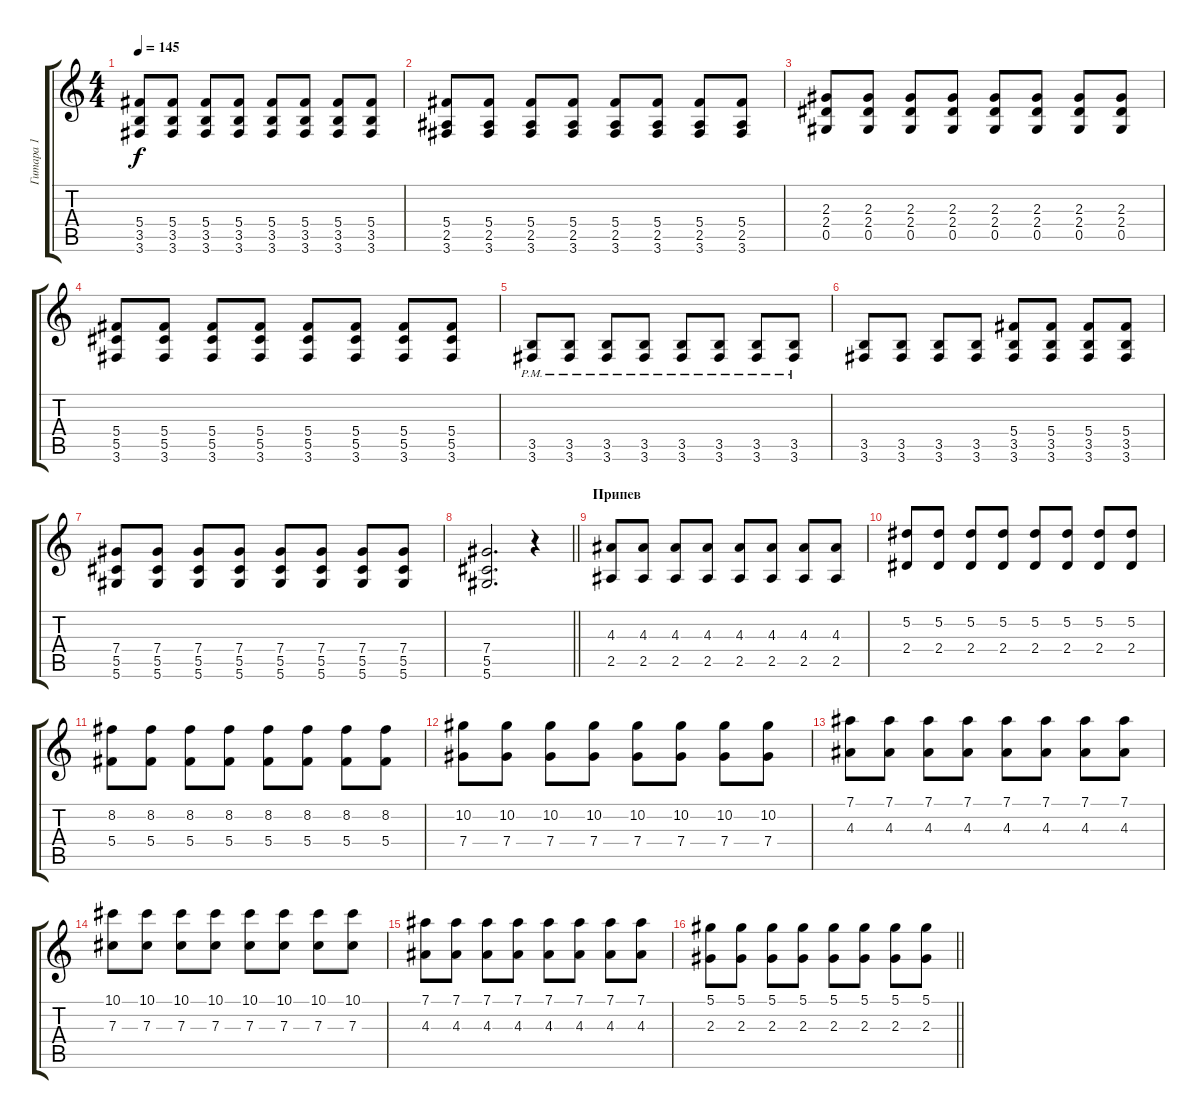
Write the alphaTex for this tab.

\track ("Гитара 1" "Гитара 1") {instrument distortionguitar}
\staff {score tabs}
\tuning (Eb4 Bb3 Gb3 Db3 Ab2 Eb2) {hide}
\ts (4 4)
\tempo 145
\clef g2
\ks c
(5.4 3.5 3.6).8{dy f} (5.4 3.5 3.6).8 (5.4 3.5 3.6).8 (5.4 3.5 3.6).8 (5.4 3.5 3.6).8 (5.4 3.5 3.6).8 (5.4 3.5 3.6).8 (5.4 3.5 3.6).8 |
(5.4 2.5 3.6).8 (5.4 2.5 3.6).8 (5.4 2.5 3.6).8 (5.4 2.5 3.6).8 (5.4 2.5 3.6).8 (5.4 2.5 3.6).8 (5.4 2.5 3.6).8 (5.4 2.5 3.6).8 |
(2.3 2.4 0.5).8 (2.3 2.4 0.5).8 (2.3 2.4 0.5).8 (2.3 2.4 0.5).8 (2.3 2.4 0.5).8 (2.3 2.4 0.5).8 (2.3 2.4 0.5).8 (2.3 2.4 0.5).8 |
(5.4 5.5 3.6).8 (5.4 5.5 3.6).8 (5.4 5.5 3.6).8 (5.4 5.5 3.6).8 (5.4 5.5 3.6).8 (5.4 5.5 3.6).8 (5.4 5.5 3.6).8 (5.4 5.5 3.6).8 |
(3.5{pm} 3.6).8 (3.5{pm} 3.6).8 (3.5{pm} 3.6).8 (3.5{pm} 3.6).8 (3.5{pm} 3.6).8 (3.5{pm} 3.6).8 (3.5{pm} 3.6).8 (3.5{pm} 3.6).8 |
(3.5 3.6).8 (3.5 3.6).8 (3.5 3.6).8 (3.5 3.6).8 (5.4 3.5 3.6).8 (5.4 3.5 3.6).8 (5.4 3.5 3.6).8 (5.4 3.5 3.6).8 |
(7.4 5.5 5.6).8 (7.4 5.5 5.6).8 (7.4 5.5 5.6).8 (7.4 5.5 5.6).8 (7.4 5.5 5.6).8 (7.4 5.5 5.6).8 (7.4 5.5 5.6).8 (7.4 5.5 5.6).8 |
\barLineRight lightlight
(7.4 5.5 5.6).2{d} r.4 |
\section ("" "Припев")
(4.3 2.5).8 (4.3 2.5).8 (4.3 2.5).8 (4.3 2.5).8 (4.3 2.5).8 (4.3 2.5).8 (4.3 2.5).8 (4.3 2.5).8 |
(5.2 2.4).8 (5.2 2.4).8 (5.2 2.4).8 (5.2 2.4).8 (5.2 2.4).8 (5.2 2.4).8 (5.2 2.4).8 (5.2 2.4).8 |
(8.2 5.4).8 (8.2 5.4).8 (8.2 5.4).8 (8.2 5.4).8 (8.2 5.4).8 (8.2 5.4).8 (8.2 5.4).8 (8.2 5.4).8 |
(10.2 7.4).8 (10.2 7.4).8 (10.2 7.4).8 (10.2 7.4).8 (10.2 7.4).8 (10.2 7.4).8 (10.2 7.4).8 (10.2 7.4).8 |
(7.1 4.3).8 (7.1 4.3).8 (7.1 4.3).8 (7.1 4.3).8 (7.1 4.3).8 (7.1 4.3).8 (7.1 4.3).8 (7.1 4.3).8 |
(10.1 7.3).8 (10.1 7.3).8 (10.1 7.3).8 (10.1 7.3).8 (10.1 7.3).8 (10.1 7.3).8 (10.1 7.3).8 (10.1 7.3).8 |
(7.1 4.3).8 (7.1 4.3).8 (7.1 4.3).8 (7.1 4.3).8 (7.1 4.3).8 (7.1 4.3).8 (7.1 4.3).8 (7.1 4.3).8 |
\barLineRight lightlight
(5.1 2.3).8 (5.1 2.3).8 (5.1 2.3).8 (5.1 2.3).8 (5.1 2.3).8 (5.1 2.3).8 (5.1 2.3).8 (5.1 2.3).8
